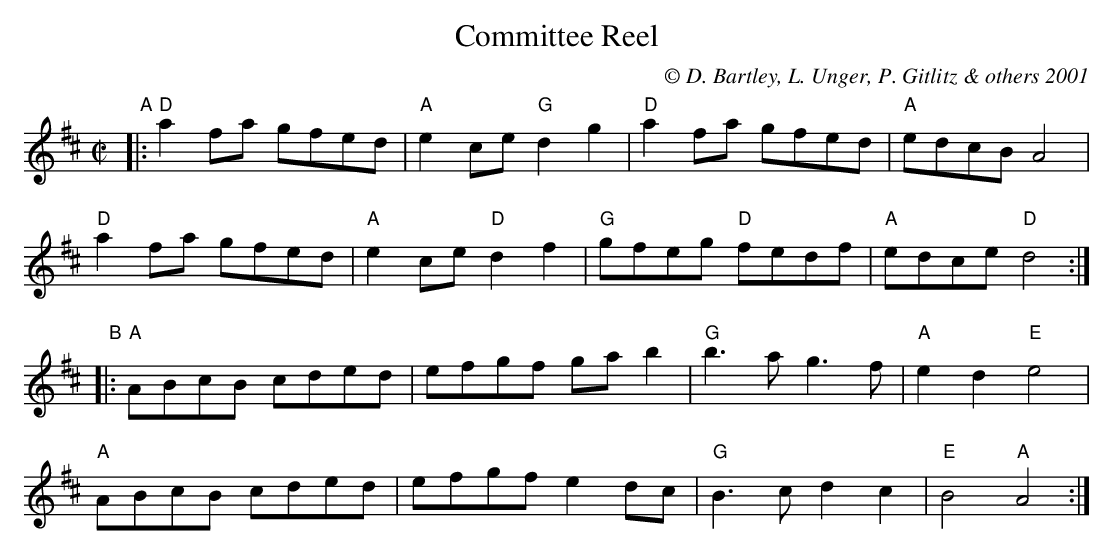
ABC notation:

X:1
T:Committee Reel
M:C|
L:1/8
C:© D. Bartley, L. Unger, P. Gitlitz & others 2001
K:D
"A"|:"D"a2 fa gfed|"A"e2ce "G"d2g2|"D"a2 fa gfed|"A"edcB A4|!
"D"a2 fa gfed|"A"e2ce "D"d2f2|"G"gfeg "D"fedf|"A"edce "D"d4:|!
"B"|:"A"ABcB cded|efgf gab2|"G"b3a g3f|"A"e2d2 "E"e4|!
"A"ABcB cded|efgf e2dc|"G"B3c d2c2|"E" B4 "A"A4:|]
